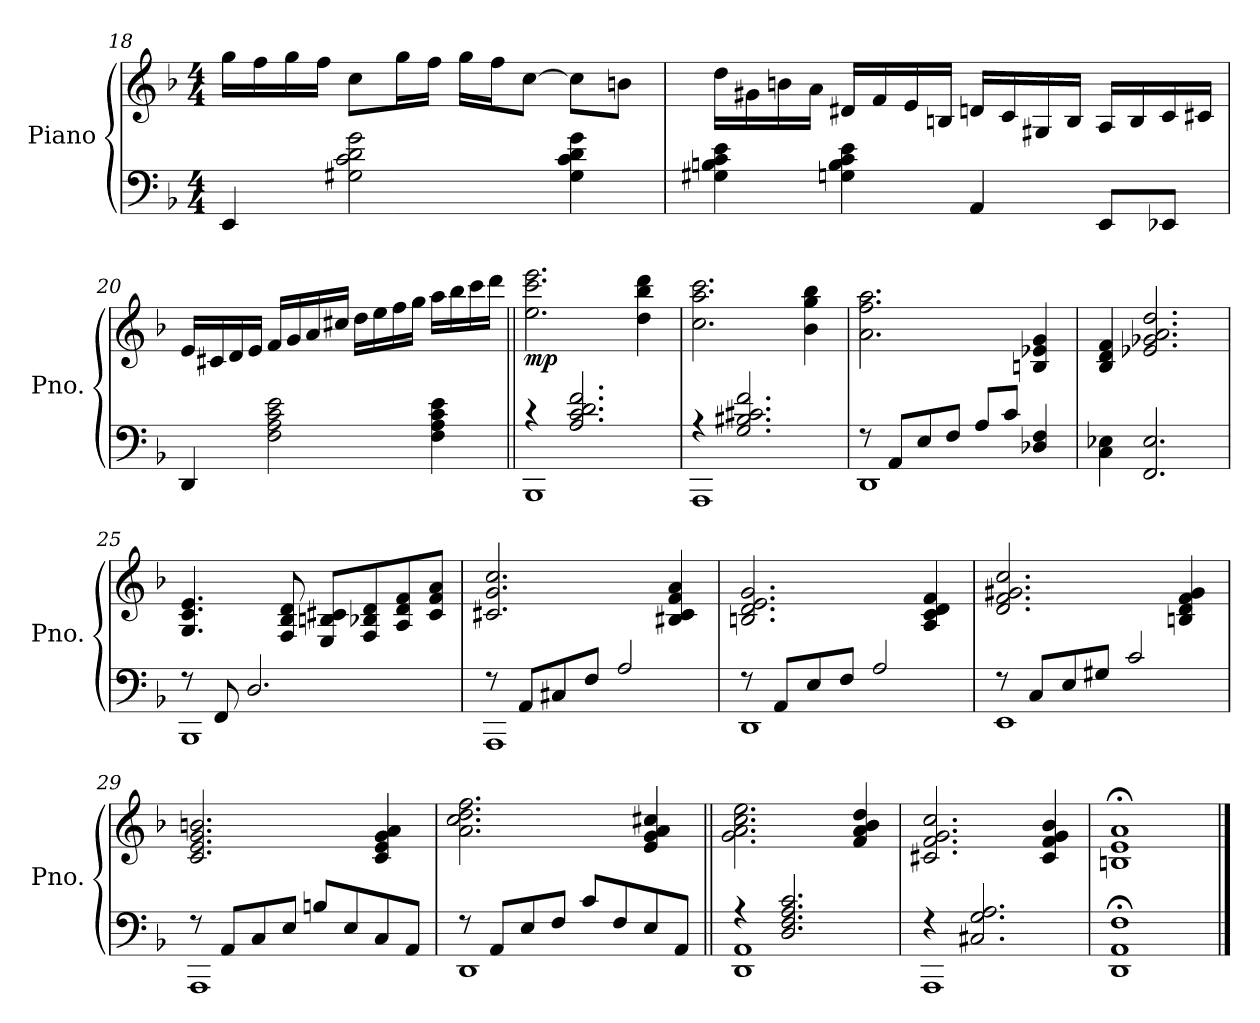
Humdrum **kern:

**kern	**kern	**dynam
*part1	*part1	*part1
*staff2	*staff1	*staff1/2
*I"Piano	*	*
*I'Pno.	*	*
*clefF4	*clefG2	*
*k[b-]	*k[b-]	*
*M4/4	*M4/4	*
=18	=18	=18
4EE/	16gg\LL	.
.	16ff\	.
.	16gg\	.
.	16ff\JJ	.
2G#X\ 2c\ 2d\ 2g\	8cc\L	.
.	16gg\L	.
.	16ff\JJ	.
.	16gg\LL	.
.	16ff\J	.
.	[8cc\J	.
4G#\ 4c\ 4d\ 4g\	8cc\L]	.
.	8bn\J	.
!!LO:LB:g=z
=19	=19	=19
4G#X\ 4Bn\ 4c\ 4e\	16dd\LL	.
.	16g#X\	.
.	16bn\	.
.	16a\JJ	.
4Gn\ 4B\ 4c\ 4e\	16d#X/LL	.
.	16f/	.
.	16e/	.
.	16Bn/JJ	.
4AA/	16dn/LL	.
.	16c/	.
.	16G#X/	.
.	16B/JJ	.
8EE/L	16A/LL	.
.	16B/	.
8EE-X/J	16c/	.
.	16c#X/JJ	.
=20	=20	=20
4DD/	16e/LL	.
.	16c#X/	.
.	16d/	.
.	16e/JJ	.
2F\ 2A\ 2c\ 2e\	16f/LL	.
.	16g/	.
.	16a/	.
.	16cc#X/JJ	.
.	16dd\LL	.
.	16ee\	.
.	16ff\	.
.	16gg\JJ	.
4F\ 4A\ 4c\ 4e\	16aa\LL	.
.	16bb-\	.
.	16ccc\	.
.	16ddd\JJ	.
!!LO:LB:g=z
=21||	=21||	=21||
*^	*	*
!	!	!	!LO:DY:b
4r	1BBB-	2.ee\ 2.ccc\ 2.eee\	mp
2.A/ 2.c/ 2.d/ 2.f/	.	.	.
.	.	4dd\ 4bb-\ 4ddd\	.
=22	=22	=22	=22
4r	1AAA	2.cc\ 2.aa\ 2.ccc\	.
2.G/ 2.B#X/ 2.c#X/ 2.f/	.	.	.
.	.	4b-\ 4gg\ 4bb-\	.
=23	=23	=23	=23
8r	1DD	2.a\ 2.ff\ 2.aa\	.
8AA/L	.	.	.
8E/	.	.	.
8F/J	.	.	.
8A/L	.	.	.
8c/J	.	.	.
4D-X/ 4F/	.	4Bn/ 4e-X/ 4g/	.
*v	*v	*	*
!!LO:LB:g=z
=24	=24	=24
4C\ 4E-X\	4B-/ 4d/ 4f/	.
2.FF/ 2.E-/	2.e-X/ 2.g-X/ 2.a/ 2.dd/	.
=25	=25	=25
*^	*	*
8r	1BBB-	4.G/ 4.c/ 4.e/	.
8FF/	.	.	.
2.D/	.	.	.
.	.	8F/ 8B-/ 8d/	.
.	.	8E/ 8Bn/ 8c#X/L	.
.	.	8F/ 8B-X/ 8d/	.
.	.	8A/ 8d/ 8f/	.
.	.	8c#/ 8f/ 8a/J	.
=26	=26	=26	=26
8r	1AAA	2.c#X/ 2.g/ 2.cc/	.
8AA/L	.	.	.
8C#X/	.	.	.
8F/J	.	.	.
2A/	.	.	.
.	.	4B#X/ 4c#/ 4f/ 4a/	.
!!LO:LB:g=z
=27	=27	=27	=27
8r	1DD	2.Bn/ 2.d/ 2.e/ 2.g/	.
8AA/L	.	.	.
8E/	.	.	.
8F/J	.	.	.
2A/	.	.	.
.	.	4A/ 4c/ 4d/ 4f/	.
=28	=28	=28	=28
8r	1EE	2.d/ 2.f/ 2.g#X/ 2.cc/	.
8C/L	.	.	.
8E/	.	.	.
8G#X/J	.	.	.
2c/	.	.	.
.	.	4Bn/ 4d/ 4f/ 4g#/	.
=29	=29	=29	=29
8r	1AAA	2.c/ 2.e/ 2.g/ 2.bn/	.
8AA/L	.	.	.
8C/	.	.	.
8E/J	.	.	.
8Bn/L	.	.	.
8E/	.	.	.
8C/	.	4c/ 4e/ 4g/ 4a/	.
8AA/J	.	.	.
=30	=30	=30	=30
8r	1DD	2.a\ 2.cc\ 2.dd\ 2.ff\	.
8AA/L	.	.	.
8E/	.	.	.
8F/J	.	.	.
8c/L	.	.	.
8F/	.	.	.
8E/	.	4e/ 4g/ 4a/ 4cc#X/	.
8AA/J	.	.	.
!!LO:LB:g=z
=31||	=31||	=31||	=31||
4r	1DD 1AA	2.g\ 2.a\ 2.cc\ 2.ee\	.
2.D/ 2.F/ 2.A/ 2.c/	.	.	.
.	.	4f/ 4a/ 4b-/ 4dd/	.
=32	=32	=32	=32
4r	1AAA	2.c#X/ 2.f/ 2.g/ 2.cc/	.
2.C#X/ 2.G/ 2.A/	.	.	.
.	.	4c#/ 4f/ 4g/ 4b-/	.
*v	*v	*	*
=33	=33	=33
1DD;< 1AA;< 1F;<	1Bn;< 1e;< 1a;<	.
==	==	==
*-	*-	*-
